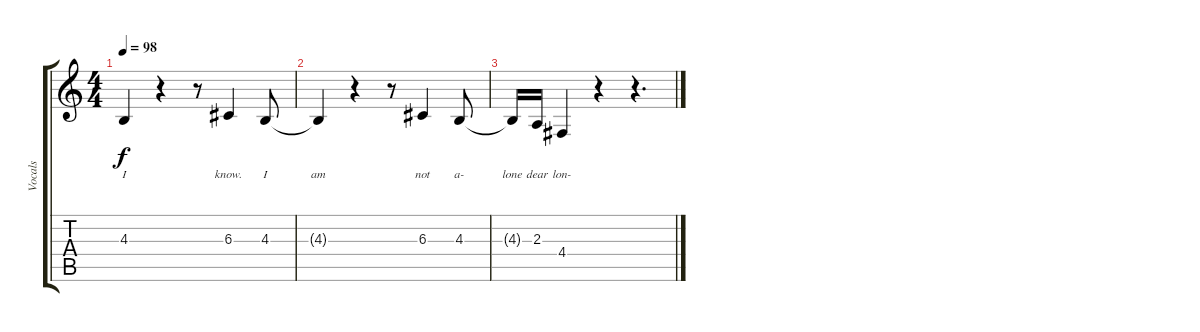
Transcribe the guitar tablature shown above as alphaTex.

\track ("Vocals" "Vocals") {instrument viola}
\staff {score tabs}
\tuning (E4 B3 G3 D3 A2 E2) {hide}
\ts (4 4)
\tempo 98
\clef g2
\ks c
4.3{t}.4{lyrics (0 "I") lyrics (1 "") lyrics (2 "") lyrics (3 "") lyrics (4 "") dy f} r.4 r.8 6.3.4{lyrics (0 "know.") lyrics (1 "") lyrics (2 "") lyrics (3 "") lyrics (4 "")} 4.3.8{lyrics (0 "I") lyrics (1 "") lyrics (2 "") lyrics (3 "") lyrics (4 "")} |
4.3{t}.4{lyrics (0 "am") lyrics (1 "") lyrics (2 "") lyrics (3 "") lyrics (4 "")} r.4 r.8 6.3.4{lyrics (0 "not") lyrics (1 "") lyrics (2 "") lyrics (3 "") lyrics (4 "")} 4.3.8{lyrics (0 "a-") lyrics (1 "") lyrics (2 "") lyrics (3 "") lyrics (4 "")} |
4.3{t}.16{lyrics (0 "lone") lyrics (1 "") lyrics (2 "") lyrics (3 "") lyrics (4 "")} 2.3.16{lyrics (0 "dear") lyrics (1 "") lyrics (2 "") lyrics (3 "") lyrics (4 "")} 4.4.4{lyrics (0 "lon-") lyrics (1 "") lyrics (2 "") lyrics (3 "") lyrics (4 "")} r.4 r.4{d}
